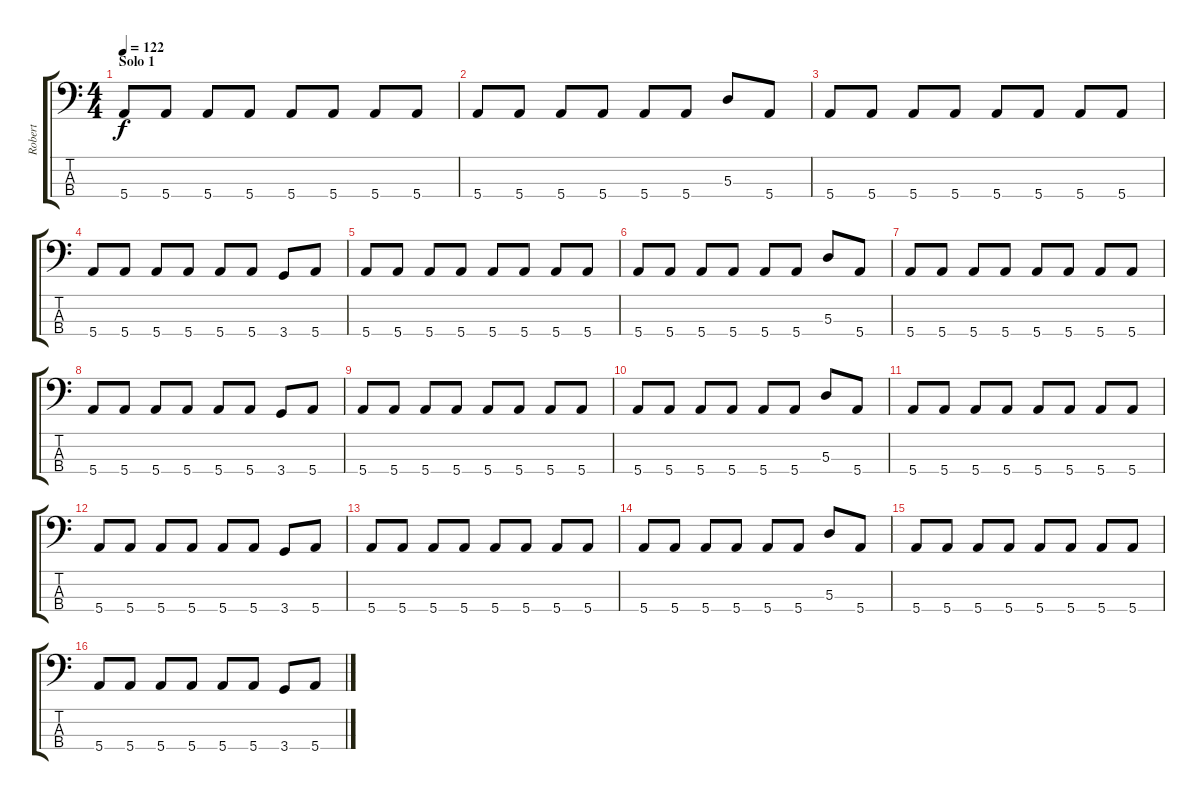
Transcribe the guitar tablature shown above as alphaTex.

\track ("Robert" "Robert") {instrument electricbassfinger}
\staff {score tabs}
\tuning (G2 D2 A1 E1) {hide}
\ts (4 4)
\section ("" "Solo 1")
\tempo 122
\clef f4
\ks c
5.4.8{dy f} 5.4.8 5.4.8 5.4.8 5.4.8 5.4.8 5.4.8 5.4.8 |
5.4.8 5.4.8 5.4.8 5.4.8 5.4.8 5.4.8 5.3.8 5.4.8 |
5.4.8 5.4.8 5.4.8 5.4.8 5.4.8 5.4.8 5.4.8 5.4.8 |
5.4.8 5.4.8 5.4.8 5.4.8 5.4.8 5.4.8 3.4.8 5.4.8 |
5.4.8 5.4.8 5.4.8 5.4.8 5.4.8 5.4.8 5.4.8 5.4.8 |
5.4.8 5.4.8 5.4.8 5.4.8 5.4.8 5.4.8 5.3.8 5.4.8 |
5.4.8 5.4.8 5.4.8 5.4.8 5.4.8 5.4.8 5.4.8 5.4.8 |
5.4.8 5.4.8 5.4.8 5.4.8 5.4.8 5.4.8 3.4.8 5.4.8 |
5.4.8 5.4.8 5.4.8 5.4.8 5.4.8 5.4.8 5.4.8 5.4.8 |
5.4.8 5.4.8 5.4.8 5.4.8 5.4.8 5.4.8 5.3.8 5.4.8 |
5.4.8 5.4.8 5.4.8 5.4.8 5.4.8 5.4.8 5.4.8 5.4.8 |
5.4.8 5.4.8 5.4.8 5.4.8 5.4.8 5.4.8 3.4.8 5.4.8 |
5.4.8 5.4.8 5.4.8 5.4.8 5.4.8 5.4.8 5.4.8 5.4.8 |
5.4.8 5.4.8 5.4.8 5.4.8 5.4.8 5.4.8 5.3.8 5.4.8 |
5.4.8 5.4.8 5.4.8 5.4.8 5.4.8 5.4.8 5.4.8 5.4.8 |
5.4.8 5.4.8 5.4.8 5.4.8 5.4.8 5.4.8 3.4.8 5.4.8
